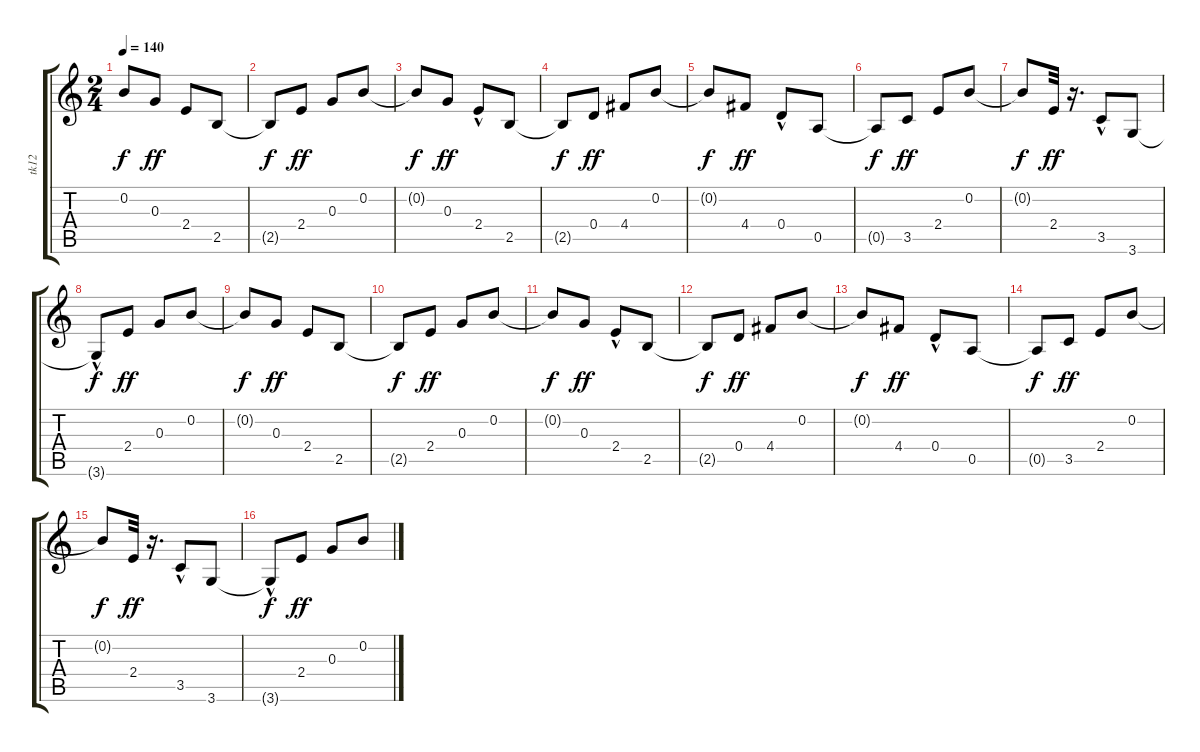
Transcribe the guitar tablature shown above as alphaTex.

\track ("tk12" "tk12") {instrument electricguitarclean}
\staff {score tabs}
\tuning (E4 B3 G3 D3 A2 E2) {hide}
\ts (2 4)
\tempo 140
\clef g2
\ks c
0.2{t}.8{dy f} 0.3.8{dy ff} 2.4.8 2.5.8 |
2.5{t}.8{dy f} 2.4.8{dy ff} 0.3.8 0.2.8 |
0.2{t}.8{dy f} 0.3.8{dy ff} 2.4{hac}.8 2.5.8 |
2.5{t}.8{dy f} 0.4.8{dy ff} 4.4.8 0.2.8 |
0.2{t}.8{dy f} 4.4.8{dy ff} 0.4{hac}.8 0.5.8 |
0.5{t}.8{dy f} 3.5.8{dy ff} 2.4.8 0.2.8 |
0.2{t}.8{dy f} 2.4.32{dy ff} r.16{d} 3.5{hac}.8 3.6.8 |
3.6{hac t}.8{dy f} 2.4.8{dy ff} 0.3.8 0.2.8 |
0.2{t}.8{dy f} 0.3.8{dy ff} 2.4.8 2.5.8 |
2.5{t}.8{dy f} 2.4.8{dy ff} 0.3.8 0.2.8 |
0.2{t}.8{dy f} 0.3.8{dy ff} 2.4{hac}.8 2.5.8 |
2.5{t}.8{dy f} 0.4.8{dy ff} 4.4.8 0.2.8 |
0.2{t}.8{dy f} 4.4.8{dy ff} 0.4{hac}.8 0.5.8 |
0.5{t}.8{dy f} 3.5.8{dy ff} 2.4.8 0.2.8 |
0.2{t}.8{dy f} 2.4.32{dy ff} r.16{d} 3.5{hac}.8 3.6.8 |
3.6{hac t}.8{dy f} 2.4.8{dy ff} 0.3.8 0.2.8
